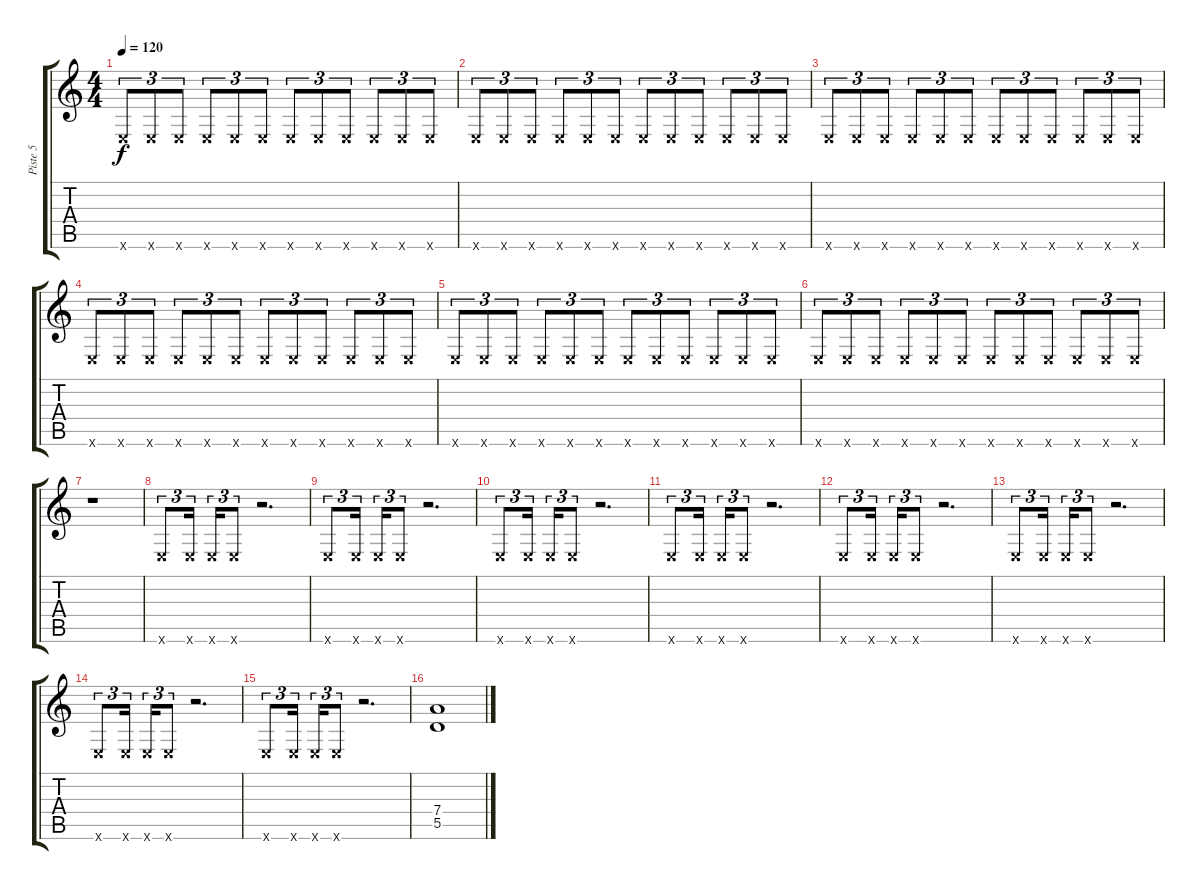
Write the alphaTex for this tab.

\track ("Piste 5" "Piste 5") {instrument overdrivenguitar}
\staff {score tabs}
\tuning (E4 B3 G3 D3 A2 E2) {hide}
\ts (4 4)
\tempo 120
\clef g2
\ks c
0.6{x}.8{tu (3 2) dy f} 0.6{x}.8{tu (3 2)} 0.6{x}.8{tu (3 2)} 0.6{x}.8{tu (3 2)} 0.6{x}.8{tu (3 2)} 0.6{x}.8{tu (3 2)} 0.6{x}.8{tu (3 2)} 0.6{x}.8{tu (3 2)} 0.6{x}.8{tu (3 2)} 0.6{x}.8{tu (3 2)} 0.6{x}.8{tu (3 2)} 0.6{x}.8{tu (3 2)} |
0.6{x}.8{tu (3 2)} 0.6{x}.8{tu (3 2)} 0.6{x}.8{tu (3 2)} 0.6{x}.8{tu (3 2)} 0.6{x}.8{tu (3 2)} 0.6{x}.8{tu (3 2)} 0.6{x}.8{tu (3 2)} 0.6{x}.8{tu (3 2)} 0.6{x}.8{tu (3 2)} 0.6{x}.8{tu (3 2)} 0.6{x}.8{tu (3 2)} 0.6{x}.8{tu (3 2)} |
0.6{x}.8{tu (3 2)} 0.6{x}.8{tu (3 2)} 0.6{x}.8{tu (3 2)} 0.6{x}.8{tu (3 2)} 0.6{x}.8{tu (3 2)} 0.6{x}.8{tu (3 2)} 0.6{x}.8{tu (3 2)} 0.6{x}.8{tu (3 2)} 0.6{x}.8{tu (3 2)} 0.6{x}.8{tu (3 2)} 0.6{x}.8{tu (3 2)} 0.6{x}.8{tu (3 2)} |
0.6{x}.8{tu (3 2)} 0.6{x}.8{tu (3 2)} 0.6{x}.8{tu (3 2)} 0.6{x}.8{tu (3 2)} 0.6{x}.8{tu (3 2)} 0.6{x}.8{tu (3 2)} 0.6{x}.8{tu (3 2)} 0.6{x}.8{tu (3 2)} 0.6{x}.8{tu (3 2)} 0.6{x}.8{tu (3 2)} 0.6{x}.8{tu (3 2)} 0.6{x}.8{tu (3 2)} |
0.6{x}.8{tu (3 2)} 0.6{x}.8{tu (3 2)} 0.6{x}.8{tu (3 2)} 0.6{x}.8{tu (3 2)} 0.6{x}.8{tu (3 2)} 0.6{x}.8{tu (3 2)} 0.6{x}.8{tu (3 2)} 0.6{x}.8{tu (3 2)} 0.6{x}.8{tu (3 2)} 0.6{x}.8{tu (3 2)} 0.6{x}.8{tu (3 2)} 0.6{x}.8{tu (3 2)} |
0.6{x}.8{tu (3 2)} 0.6{x}.8{tu (3 2)} 0.6{x}.8{tu (3 2)} 0.6{x}.8{tu (3 2)} 0.6{x}.8{tu (3 2)} 0.6{x}.8{tu (3 2)} 0.6{x}.8{tu (3 2)} 0.6{x}.8{tu (3 2)} 0.6{x}.8{tu (3 2)} 0.6{x}.8{tu (3 2)} 0.6{x}.8{tu (3 2)} 0.6{x}.8{tu (3 2)} |
r.1 |
0.6{x}.8{tu (3 2)} 0.6{x}.16{tu (3 2)} 0.6{x}.16{tu (3 2)} 0.6{x}.8{tu (3 2)} r.2{d} |
0.6{x}.8{tu (3 2)} 0.6{x}.16{tu (3 2)} 0.6{x}.16{tu (3 2)} 0.6{x}.8{tu (3 2)} r.2{d} |
0.6{x}.8{tu (3 2)} 0.6{x}.16{tu (3 2)} 0.6{x}.16{tu (3 2)} 0.6{x}.8{tu (3 2)} r.2{d} |
0.6{x}.8{tu (3 2)} 0.6{x}.16{tu (3 2)} 0.6{x}.16{tu (3 2)} 0.6{x}.8{tu (3 2)} r.2{d} |
0.6{x}.8{tu (3 2)} 0.6{x}.16{tu (3 2)} 0.6{x}.16{tu (3 2)} 0.6{x}.8{tu (3 2)} r.2{d} |
0.6{x}.8{tu (3 2)} 0.6{x}.16{tu (3 2)} 0.6{x}.16{tu (3 2)} 0.6{x}.8{tu (3 2)} r.2{d} |
0.6{x}.8{tu (3 2)} 0.6{x}.16{tu (3 2)} 0.6{x}.16{tu (3 2)} 0.6{x}.8{tu (3 2)} r.2{d} |
0.6{x}.8{tu (3 2)} 0.6{x}.16{tu (3 2)} 0.6{x}.16{tu (3 2)} 0.6{x}.8{tu (3 2)} r.2{d} |
(7.4 5.5).1{volume 6 instrument overdrivenguitar}
